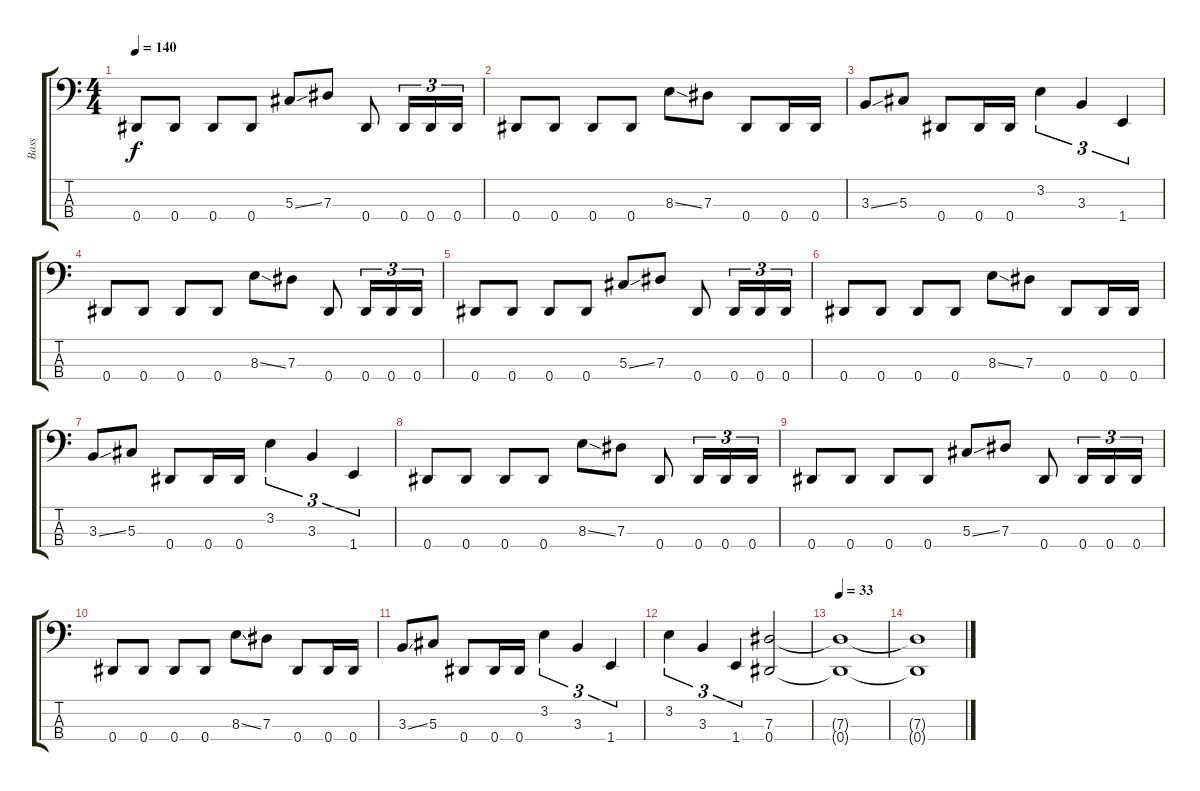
\track ("Bass" "Bass") {instrument electricbasspick}
\staff {score tabs}
\tuning (Gb2 Db2 Ab1 Eb1) {hide}
\ts (4 4)
\tempo 140
\clef f4
\ks c
0.4.8{dy f} 0.4.8 0.4.8 0.4.8 5.3{ss}.8 7.3.8 0.4.8 0.4.16{tu (3 2)} 0.4.16{tu (3 2)} 0.4.16{tu (3 2)} |
0.4.8 0.4.8 0.4.8 0.4.8 8.3{ss}.8 7.3.8 0.4.8 0.4.16 0.4.16 |
3.3{ss}.8 5.3.8 0.4.8 0.4.16 0.4.16 3.2.4{tu (3 2)} 3.3.4{tu (3 2)} 1.4.4{tu (3 2)} |
0.4.8 0.4.8 0.4.8 0.4.8 8.3{ss}.8 7.3.8 0.4.8 0.4.16{tu (3 2)} 0.4.16{tu (3 2)} 0.4.16{tu (3 2)} |
0.4.8 0.4.8 0.4.8 0.4.8 5.3{ss}.8 7.3.8 0.4.8 0.4.16{tu (3 2)} 0.4.16{tu (3 2)} 0.4.16{tu (3 2)} |
0.4.8 0.4.8 0.4.8 0.4.8 8.3{ss}.8 7.3.8 0.4.8 0.4.16 0.4.16 |
3.3{ss}.8 5.3.8 0.4.8 0.4.16 0.4.16 3.2.4{tu (3 2)} 3.3.4{tu (3 2)} 1.4.4{tu (3 2)} |
0.4.8 0.4.8 0.4.8 0.4.8 8.3{ss}.8 7.3.8 0.4.8 0.4.16{tu (3 2)} 0.4.16{tu (3 2)} 0.4.16{tu (3 2)} |
0.4.8 0.4.8 0.4.8 0.4.8 5.3{ss}.8 7.3.8 0.4.8 0.4.16{tu (3 2)} 0.4.16{tu (3 2)} 0.4.16{tu (3 2)} |
0.4.8 0.4.8 0.4.8 0.4.8 8.3{ss}.8 7.3.8 0.4.8 0.4.16 0.4.16 |
3.3{ss}.8 5.3.8 0.4.8 0.4.16 0.4.16 3.2.4{tu (3 2)} 3.3.4{tu (3 2)} 1.4.4{tu (3 2)} |
3.2.4{tu (3 2)} 3.3.4{tu (3 2)} 1.4.4{tu (3 2)} (7.3 0.4).2 |
\tempo 33
(7.3{t} 0.4{t}).1 |
(7.3{t} 0.4{t}).1
